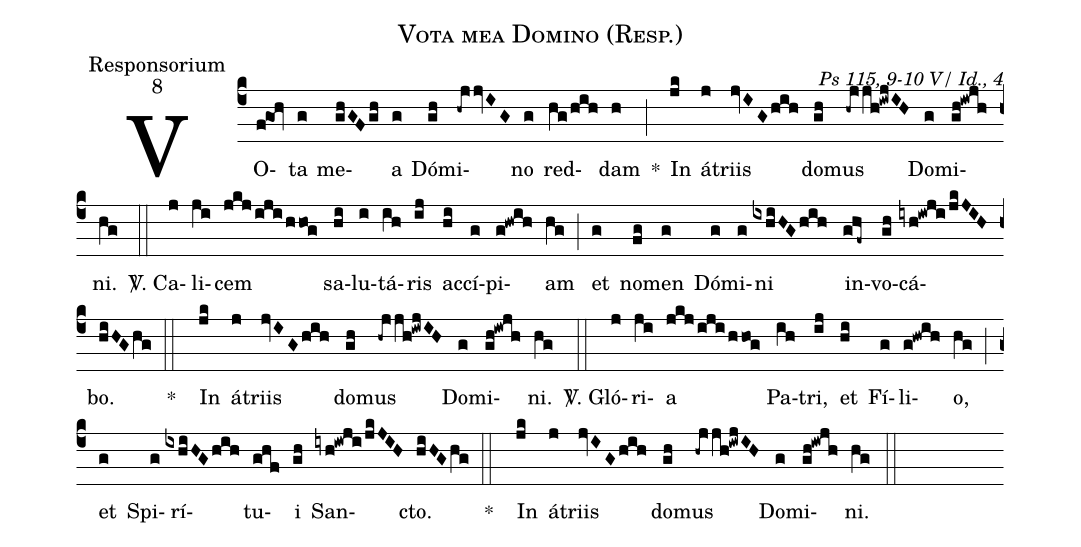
name:Vota mea Domino (Resp.);
office-part:Responsorium;
mode:8;
commentary:Ps 115, 9-10 V/ Id., 4;
%%
(c4)VO(f!goh)ta(g) me(ghGFgh)a(g) Dó(gh)mi(-hjjvIG)no(g) red(hg/hih)dam(h) *(;) In(jk) á(j)tr{ii}s(jvIGhih) do(gh)mus(-hjjh!iwjIH) Do(g)mi(gh!iwjh)ni.(hg) (::)

<sp>V/</sp>. Ca(j)li(ji)cem(jkj/iji/hhog) sa(hi)lu(i)tá(ih)ris(ij) ac(hi)cí(g)pi(g!hwih)am(hg) (;) et(g) no(fg)men(g) Dó(g)mi(g)ni(ixhiHGhih) in(ghf~)vo(gh)cá(iyh!iwji/jkJIH)bo.(hiHGhg) (::)
*() In(jk) á(j)tr{ii}s(jvIGhih) do(gh)mus(-hjjh!iwjIH) Do(g)mi(gh!iwjh)ni.(hg) (::)

<sp>V/</sp>. Gló(j)ri(ji)a(jkj/iji/hhog) Pa(ih)tri,(ij) et(hi) Fí(g)li(g!hwih)o,(hg) (;) et(g) Spi(g)rí(ixhiHG/hih)tu(ghf)i(gh) San(iyh!iwji/jkJIH)cto.(hiHGhg) (::)
*() In(jk) á(j)tr{ii}s(jvIGhih) do(gh)mus(-hjjh!iwjIH) Do(g)mi(gh!iwjh)ni.(hg) (::)
